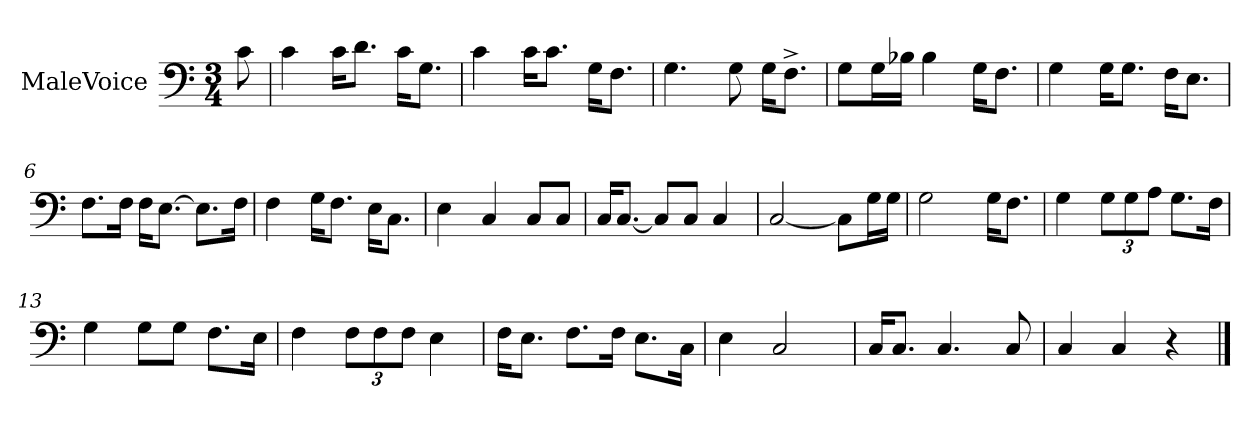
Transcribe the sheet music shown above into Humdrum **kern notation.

**kern
*part1
*staff1
*I"MaleVoice
*clefF4
*k[]
*M3/4
*MM63
=
8c
=1
4c
16c\KL
8.d\J
16c\KL
8.G\J
=2
4c
16c\KL
8.c\J
16G\KL
8.F\J
=3
4.G
8G
16G\KL
8.F^\J
=4
8G\L
16G\L
16B-X\JJ
4B-
16G\KL
8.F\J
=5
4G
16G\KL
8.G\J
16F\KL
8.E\J
=6
8.F\L
16F\Jk
16F\KL
[8.E\J
8.E\L]
16F\Jk
=7
4F
16G\KL
8.F\J
16E\KL
8.C\J
=8
4E
4C
8C/L
8C/J
=9
16C/KL
[8.C/J
8C/L]
8C/J
4C
=10
[2C
8C\L]
16G\L
16G\JJ
=11
2G
16G\KL
8.F\J
=12
4G
12G\L
12G\
12A\J
8.G\L
16F\Jk
=13
4G
8G\L
8G\J
8.F\L
16E\Jk
=14
4F
12F\L
12F\
12F\J
4E
=15
16F\KL
8.E\J
8.F\L
16F\Jk
8.E\L
16C\Jk
=16
4E
2C
=17
16C/KL
8.C/J
4.C
8C
=18
4C
4C
4r
==
*-
